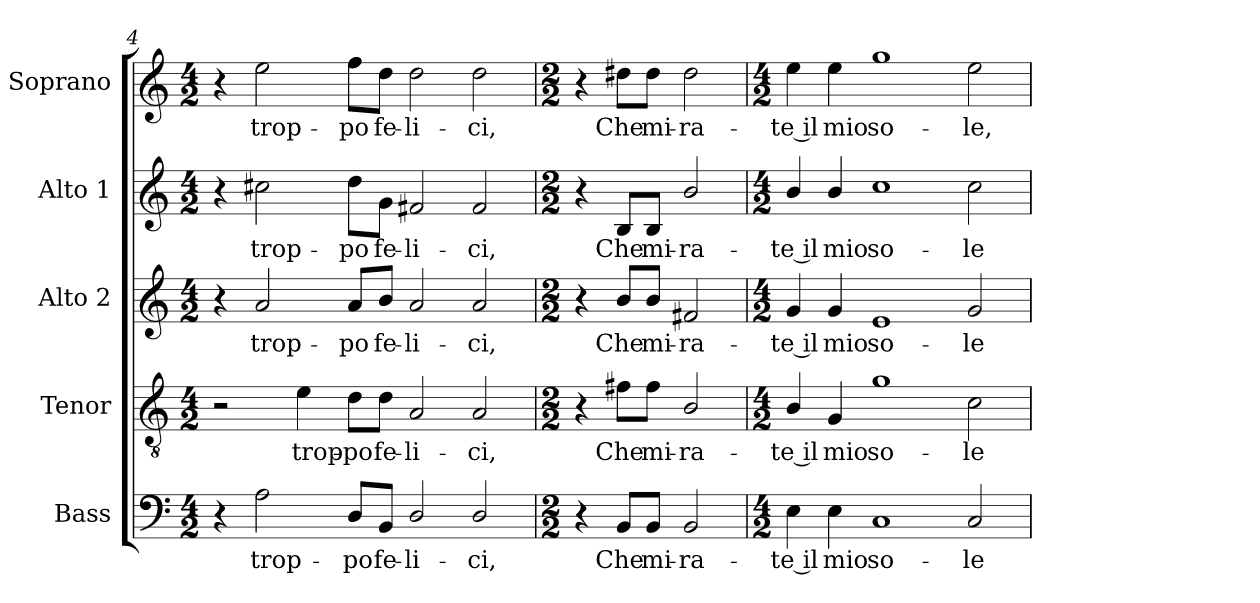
**kern	**text	**kern	**text	**kern	**text	**kern	**text	**kern	**text
*part5	*part5	*part4	*part4	*part3	*part3	*part2	*part2	*part1	*part1
*staff5	*staff5	*staff4	*staff4	*staff3	*staff3	*staff2	*staff2	*staff1	*staff1
*I"Bass	*	*I"Tenor	*	*I"Alto 2	*	*I"Alto 1	*	*I"Soprano	*
*I'B	*	*I'T	*	*I'A2	*	*I'A1	*	*I'S	*
!!LO:LB:g=z
*clefF4	*	*clefGv2	*	*clefG2	*	*clefG2	*	*clefG2	*
*	*	*ITrd7c12	*	*	*	*	*	*	*
*k[]	*	*k[]	*	*k[]	*	*k[]	*	*k[]	*
*C:	*	*C:	*	*C:	*	*C:	*	*C:	*
*M4/2	*	*M4/2	*	*M4/2	*	*M4/2	*	*M4/2	*
=4	=4	=4	=4	=4	=4	=4	=4	=4	=4
4r	.	2r	.	4r	.	4r	.	4r	.
!	!LO:LY:b:color=#000000	!	!	!	!	!	!	!	!
!	!	!	!	!	!LO:LY:b:color=#000000	!	!	!	!
!	!	!	!	!	!	!	!LO:LY:b:color=#000000	!	!
!	!	!	!	!	!	!	!	!	!LO:LY:b:color=#000000
2Ai\	trop-	.	.	2ai/	trop-	2cc#Xi\	trop-	2eei\	trop-
!	!	!	!LO:LY:b:color=#000000	!	!	!	!	!	!
.	.	4Ei\	trop-	.	.	.	.	.	.
!	!LO:LY:b:color=#000000	!	!	!	!	!	!	!	!
!	!	!	!LO:LY:b:color=#000000	!	!	!	!	!	!
!	!	!	!	!	!LO:LY:b:color=#000000	!	!	!	!
!	!	!	!	!	!	!	!LO:LY:b:color=#000000	!	!
!	!	!	!	!	!	!	!	!	!LO:LY:b:color=#000000
8Di/L	-po	8Di\L	-po	8ai/L	-po	8ddi\L	-po	8ffi\L	-po
!	!LO:LY:b:color=#000000	!	!	!	!	!	!	!	!
!	!	!	!LO:LY:b:color=#000000	!	!	!	!	!	!
!	!	!	!	!	!LO:LY:b:color=#000000	!	!	!	!
!	!	!	!	!	!	!	!LO:LY:b:color=#000000	!	!
!	!	!	!	!	!	!	!	!	!LO:LY:b:color=#000000
8BBi/J	fe-	8Di\J	fe-	8bi/J	fe-	8gi\J	fe-	8ddi\J	fe-
!	!LO:LY:b:color=#000000	!	!	!	!	!	!	!	!
!	!	!	!LO:LY:b:color=#000000	!	!	!	!	!	!
!	!	!	!	!	!LO:LY:b:color=#000000	!	!	!	!
!	!	!	!	!	!	!	!LO:LY:b:color=#000000	!	!
!	!	!	!	!	!	!	!	!	!LO:LY:b:color=#000000
2Di/	-li-	2AAi/	-li-	2ai/	-li-	2f#Xi/	-li-	2ddi\	-li-
!	!LO:LY:b:color=#000000	!	!	!	!	!	!	!	!
!	!	!	!LO:LY:b:color=#000000	!	!	!	!	!	!
!	!	!	!	!	!LO:LY:b:color=#000000	!	!	!	!
!	!	!	!	!	!	!	!LO:LY:b:color=#000000	!	!
!	!	!	!	!	!	!	!	!	!LO:LY:b:color=#000000
2Di/	-ci,	2AAi/	-ci,	2ai/	-ci,	2f#i/	-ci,	2ddi\	-ci,
=5	=5	=5	=5	=5	=5	=5	=5	=5	=5
*M2/2	*	*M2/2	*	*M2/2	*	*M2/2	*	*M2/2	*
4r	.	4r	.	4r	.	4r	.	4r	.
!	!LO:LY:b:color=#000000	!	!	!	!	!	!	!	!
!	!	!	!LO:LY:b:color=#000000	!	!	!	!	!	!
!	!	!	!	!	!LO:LY:b:color=#000000	!	!	!	!
!	!	!	!	!	!	!	!LO:LY:b:color=#000000	!	!
!	!	!	!	!	!	!	!	!	!LO:LY:b:color=#000000
8BBi/L	Che	8F#Xi\L	Che	8bi/L	Che	8Bi/L	Che	8dd#Xi\L	Che
!	!LO:LY:b:color=#000000	!	!	!	!	!	!	!	!
!	!	!	!LO:LY:b:color=#000000	!	!	!	!	!	!
!	!	!	!	!	!LO:LY:b:color=#000000	!	!	!	!
!	!	!	!	!	!	!	!LO:LY:b:color=#000000	!	!
!	!	!	!	!	!	!	!	!	!LO:LY:b:color=#000000
8BBi/J	mi-	8F#i\J	mi-	8bi/J	mi-	8Bi/J	mi-	8dd#i\J	mi-
!	!LO:LY:b:color=#000000	!	!	!	!	!	!	!	!
!	!	!	!LO:LY:b:color=#000000	!	!	!	!	!	!
!	!	!	!	!	!LO:LY:b:color=#000000	!	!	!	!
!	!	!	!	!	!	!	!LO:LY:b:color=#000000	!	!
!	!	!	!	!	!	!	!	!	!LO:LY:b:color=#000000
2BBi/	-ra-	2BBi/	-ra-	2f#Xi/	-ra-	2bi/	-ra-	2dd#i\	-ra-
=6	=6	=6	=6	=6	=6	=6	=6	=6	=6
*M4/2	*	*M4/2	*	*M4/2	*	*M4/2	*	*M4/2	*
!	!LO:LY:b:color=#000000	!	!	!	!	!	!	!	!
!	!	!	!LO:LY:b:color=#000000	!	!	!	!	!	!
!	!	!	!	!	!LO:LY:b:color=#000000	!	!	!	!
!	!	!	!	!	!	!	!LO:LY:b:color=#000000	!	!
!	!	!	!	!	!	!	!	!	!LO:LY:b:color=#000000
4Ei\	-te il	4BBi/	-te il	4gi/	-te il	4bi/	-te il	4eei\	-te il
!	!LO:LY:b:color=#000000	!	!	!	!	!	!	!	!
!	!	!	!LO:LY:b:color=#000000	!	!	!	!	!	!
!	!	!	!	!	!LO:LY:b:color=#000000	!	!	!	!
!	!	!	!	!	!	!	!LO:LY:b:color=#000000	!	!
!	!	!	!	!	!	!	!	!	!LO:LY:b:color=#000000
4Ei\	mio	4GGi/	mio	4gi/	mio	4bi/	mio	4eei\	mio
!	!LO:LY:b:color=#000000	!	!	!	!	!	!	!	!
!	!	!	!LO:LY:b:color=#000000	!	!	!	!	!	!
!	!	!	!	!	!LO:LY:b:color=#000000	!	!	!	!
!	!	!	!	!	!	!	!LO:LY:b:color=#000000	!	!
!	!	!	!	!	!	!	!	!	!LO:LY:b:color=#000000
1Ci	so-	1Gi	so-	1ei	so-	1cci	so-	1ggi	so-
!	!LO:LY:b:color=#000000	!	!	!	!	!	!	!	!
!	!	!	!LO:LY:b:color=#000000	!	!	!	!	!	!
!	!	!	!	!	!LO:LY:b:color=#000000	!	!	!	!
!	!	!	!	!	!	!	!LO:LY:b:color=#000000	!	!
!	!	!	!	!	!	!	!	!	!LO:LY:b:color=#000000
2Ci/	-le	2Ci\	-le	2gi/	-le	2cci\	-le	2eei\	-le,
=	=	=	=	=	=	=	=	=	=
*-	*-	*-	*-	*-	*-	*-	*-	*-	*-
